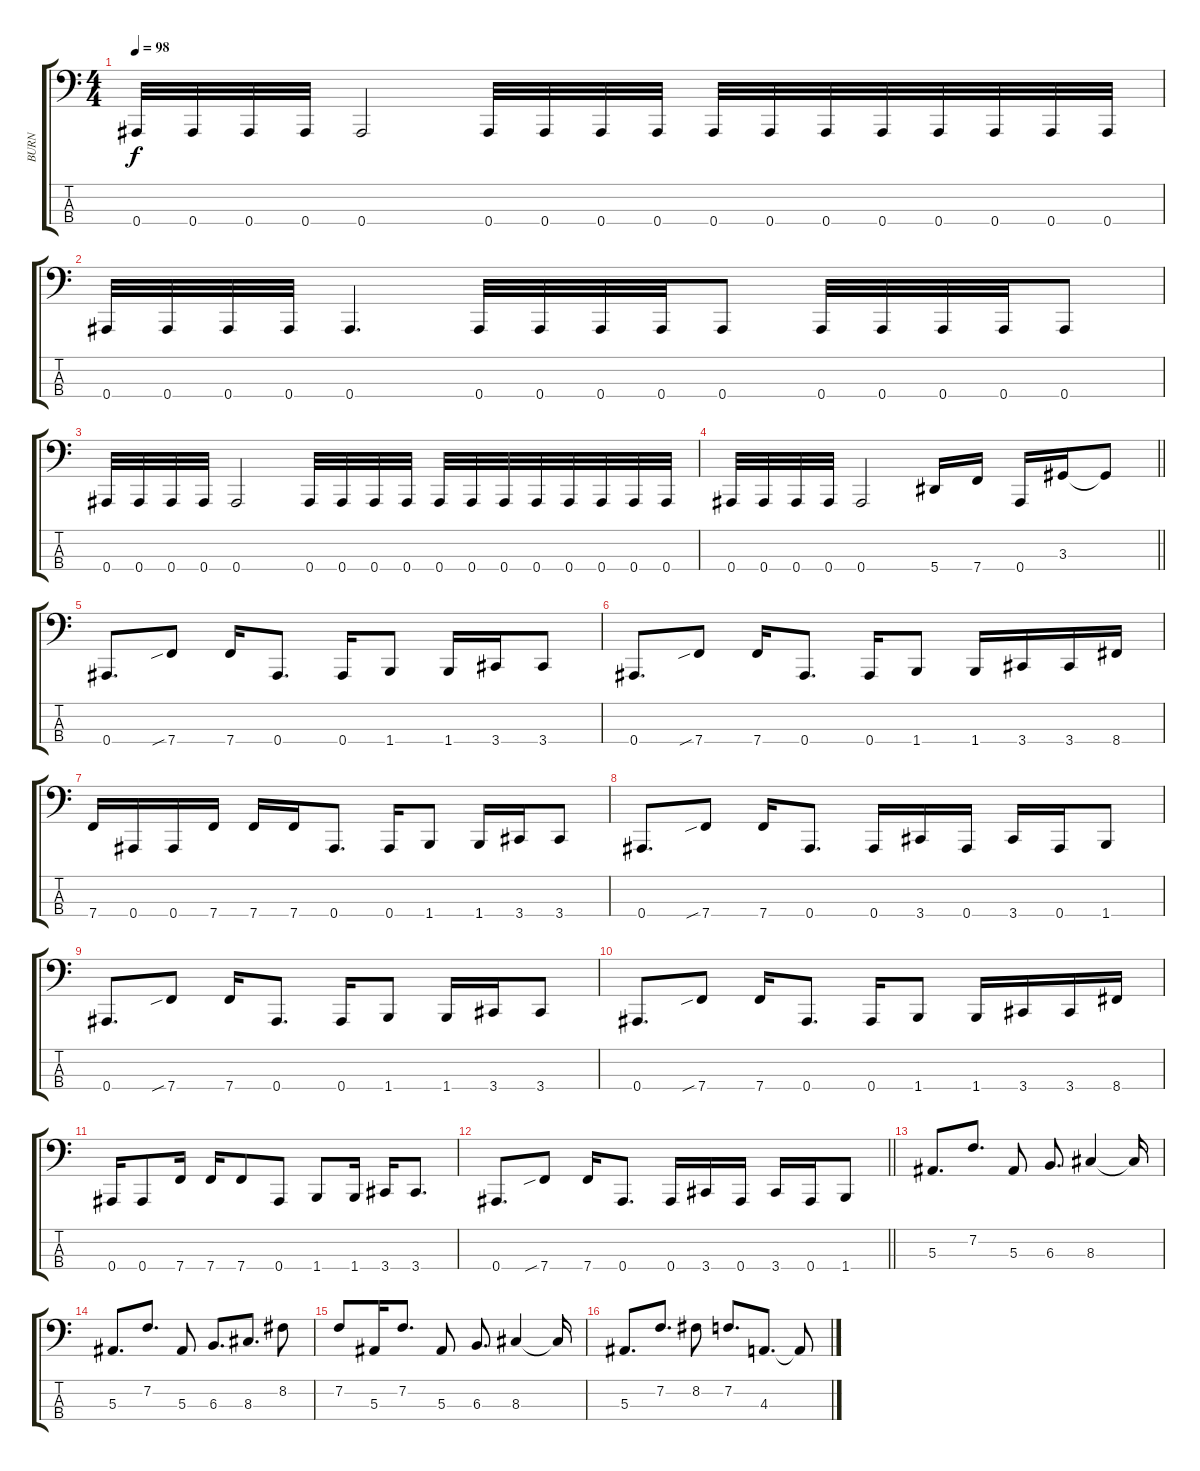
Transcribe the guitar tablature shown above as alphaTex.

\track ("BURN" "BURN") {instrument slapbass2}
\staff {score tabs}
\tuning (Eb2 Bb1 F1 Bb0) {hide}
\ts (4 4)
\tempo 98
\clef f4
\ks c
0.4.32{dy f} 0.4.32 0.4.32 0.4.32 0.4.2 0.4.32 0.4.32 0.4.32 0.4.32 0.4.32 0.4.32 0.4.32 0.4.32 0.4.32 0.4.32 0.4.32 0.4.32 |
0.4.32 0.4.32 0.4.32 0.4.32 0.4.4{d} 0.4.32 0.4.32 0.4.32 0.4.32 0.4.8 0.4.32 0.4.32 0.4.32 0.4.32 0.4.8 |
0.4.32 0.4.32 0.4.32 0.4.32 0.4.2 0.4.32 0.4.32 0.4.32 0.4.32 0.4.32 0.4.32 0.4.32 0.4.32 0.4.32 0.4.32 0.4.32 0.4.32 |
\barLineRight lightlight
0.4.32 0.4.32 0.4.32 0.4.32 0.4.2 5.4.16 7.4.16 0.4.16 3.3.16 3.3{t}.8 |
0.4.8{d} 7.4{sib}.8 7.4.16 0.4.8{d} 0.4.16 1.4.8 1.4.16 3.4.16 3.4.8 |
0.4.8{d} 7.4{sib}.8 7.4.16 0.4.8{d} 0.4.16 1.4.8 1.4.16 3.4.16 3.4.16 8.4.16 |
7.4.16 0.4.16 0.4.16 7.4.16 7.4.16 7.4.16 0.4.8{d} 0.4.16 1.4.8 1.4.16 3.4.16 3.4.8 |
0.4.8{d} 7.4{sib}.8 7.4.16 0.4.8{d} 0.4.16 3.4.16 0.4.16 3.4.16 0.4.16 1.4.8 |
0.4.8{d} 7.4{sib}.8 7.4.16 0.4.8{d} 0.4.16 1.4.8 1.4.16 3.4.16 3.4.8 |
0.4.8{d} 7.4{sib}.8 7.4.16 0.4.8{d} 0.4.16 1.4.8 1.4.16 3.4.16 3.4.16 8.4.16 |
0.4.16 0.4.8 7.4.16 7.4.16 7.4.8 0.4.8 1.4.8 1.4.16 3.4.16 3.4.8{d} |
\barLineRight lightlight
0.4.8{d} 7.4{sib}.8 7.4.16 0.4.8{d} 0.4.16 3.4.16 0.4.16 3.4.16 0.4.16 1.4.8 |
5.3.8{d volume 16 instrument brasssection} 7.2.8{d} 5.3.8 6.3.8{d} 8.3.4 8.3{t}.16 |
5.3.8{d} 7.2.8{d} 5.3.8 6.3.8{d} 8.3.8{d} 8.2.8 |
7.2.8 5.3.16 7.2.8{d} 5.3.8 6.3.8{d} 8.3.4 8.3{t}.16 |
5.3.8{d} 7.2.8{d} 8.2.8 7.2.8{d} 4.3.8{d} 4.3{t}.8
